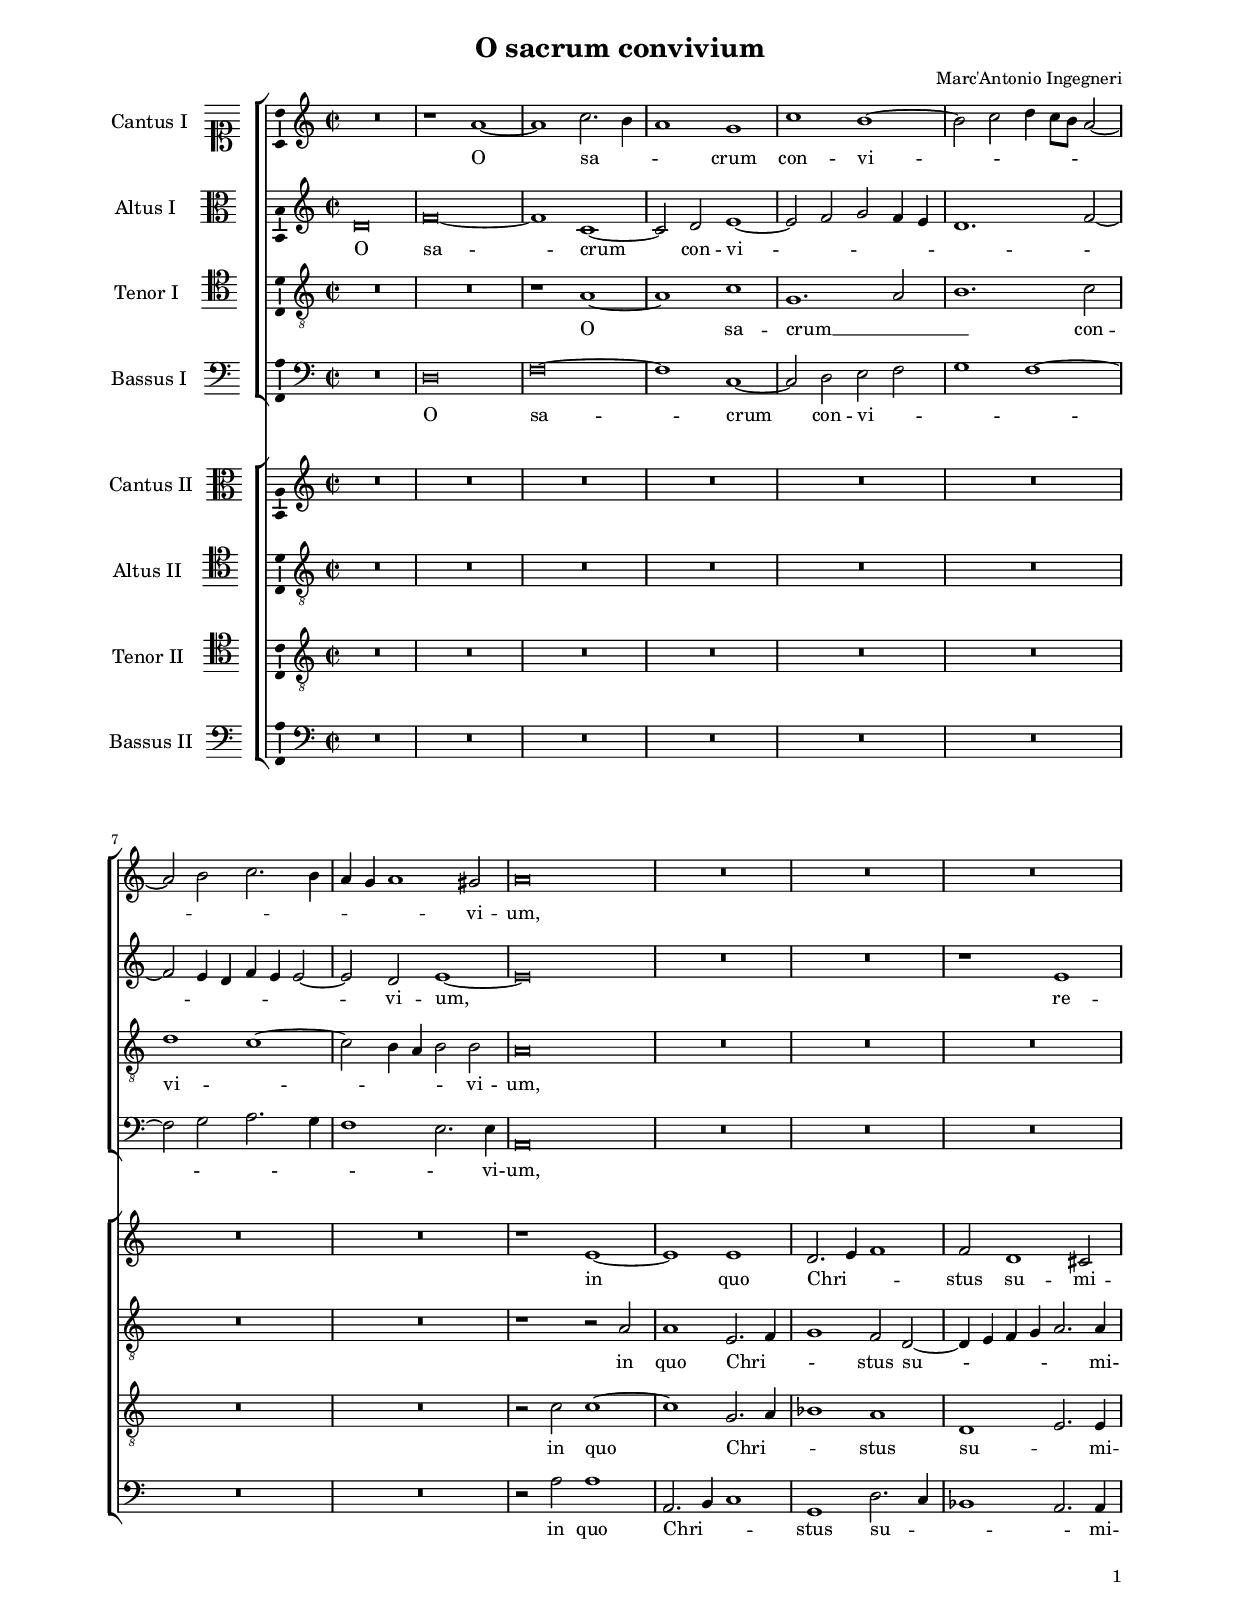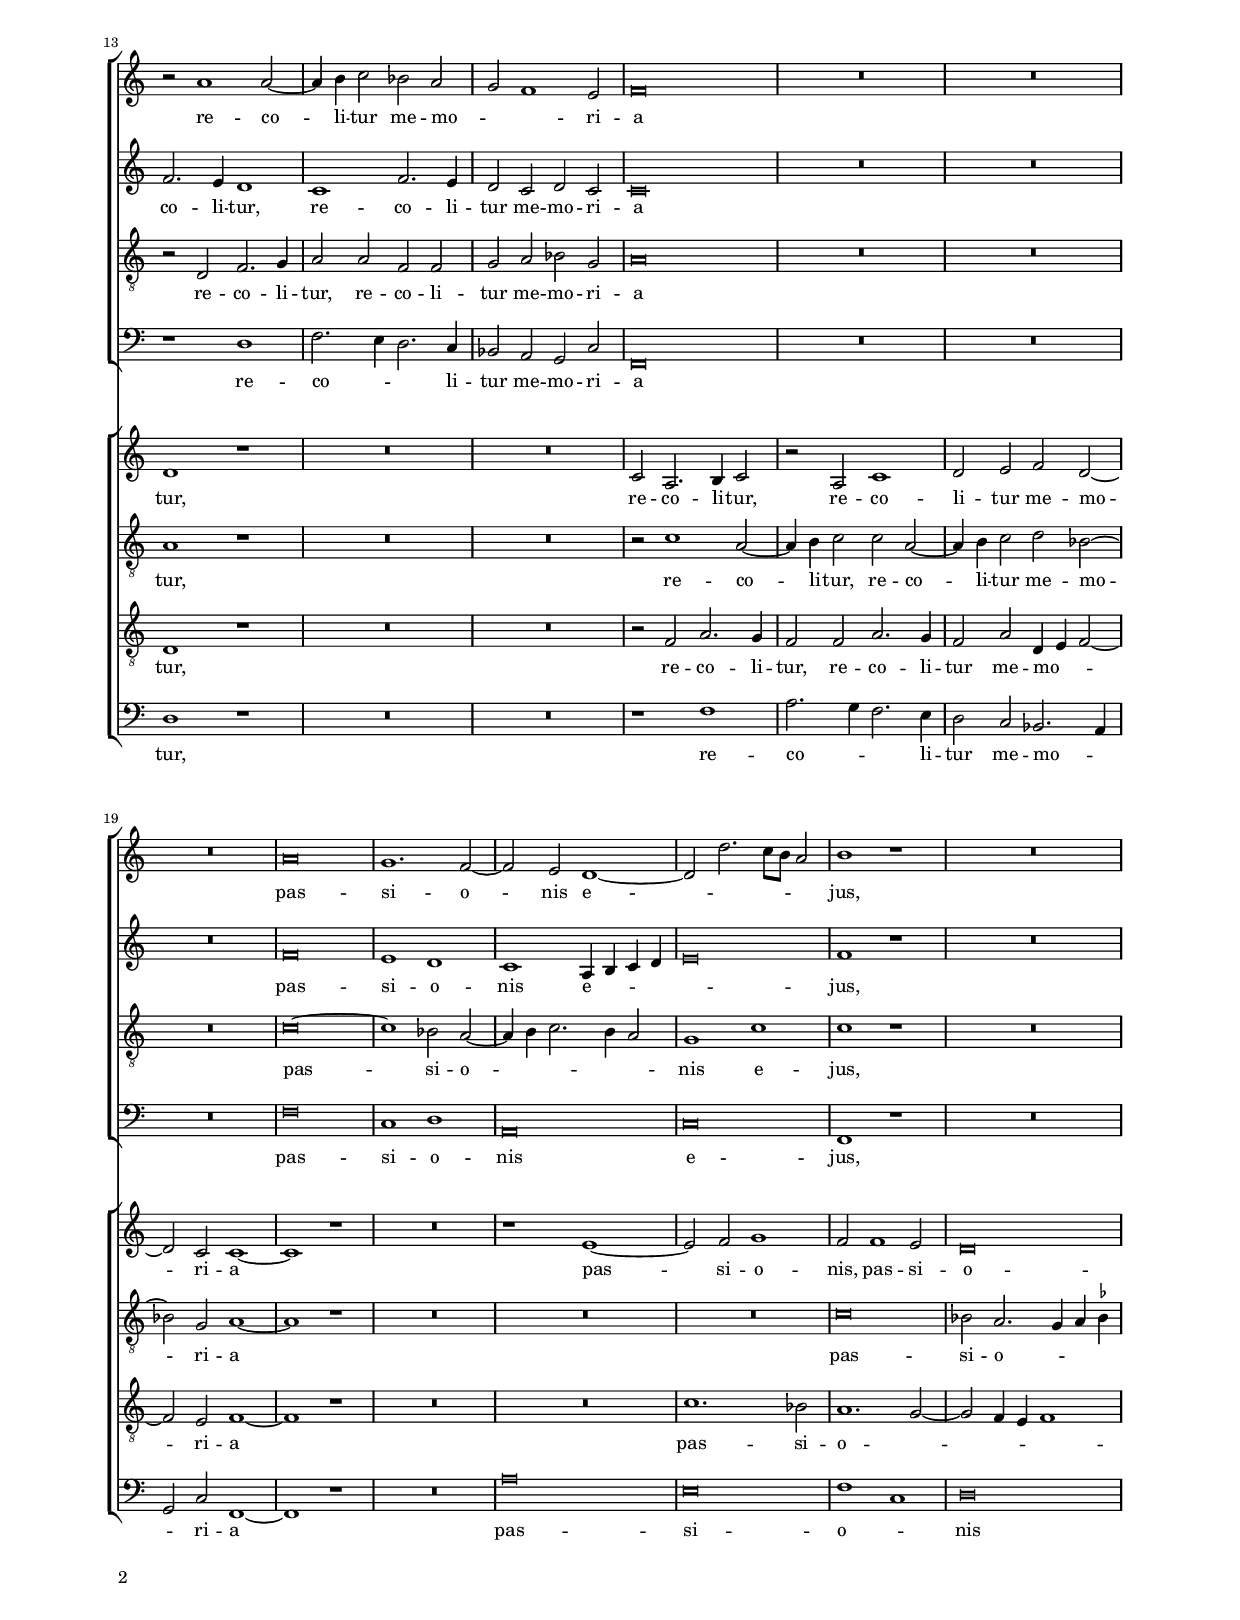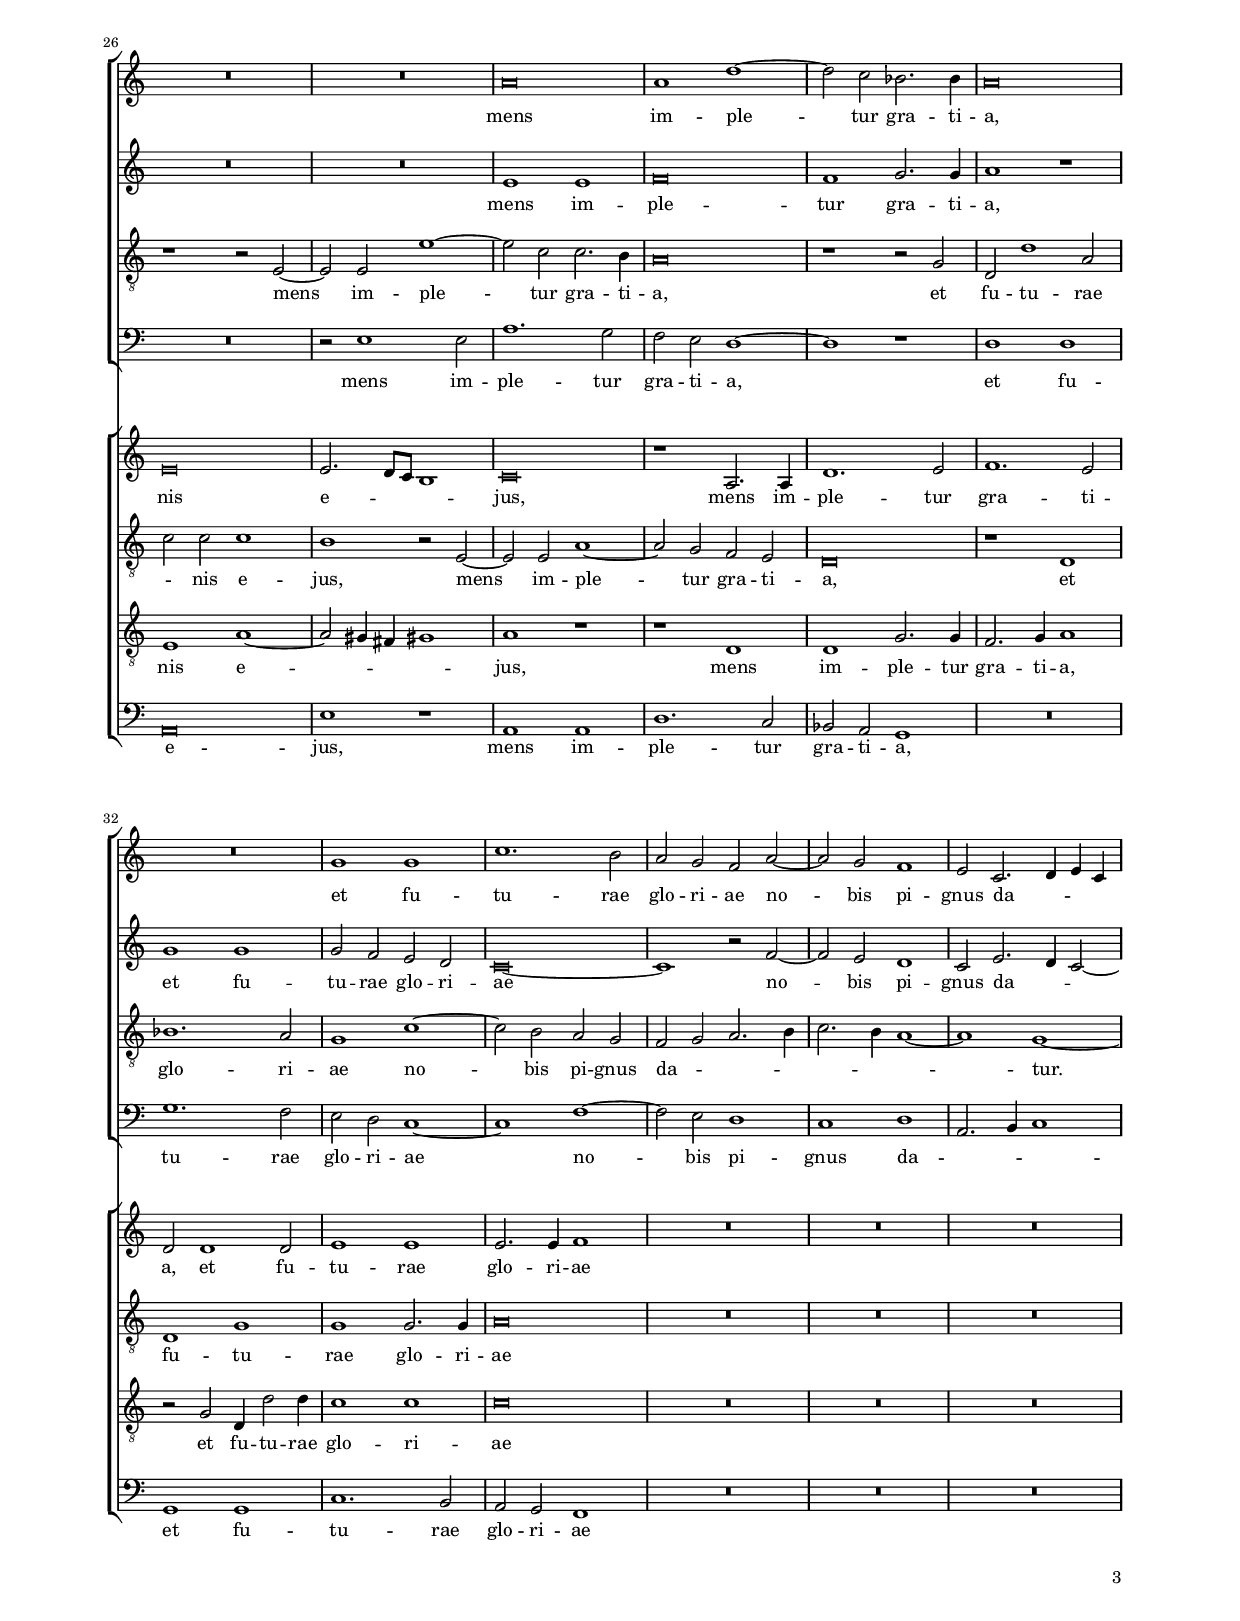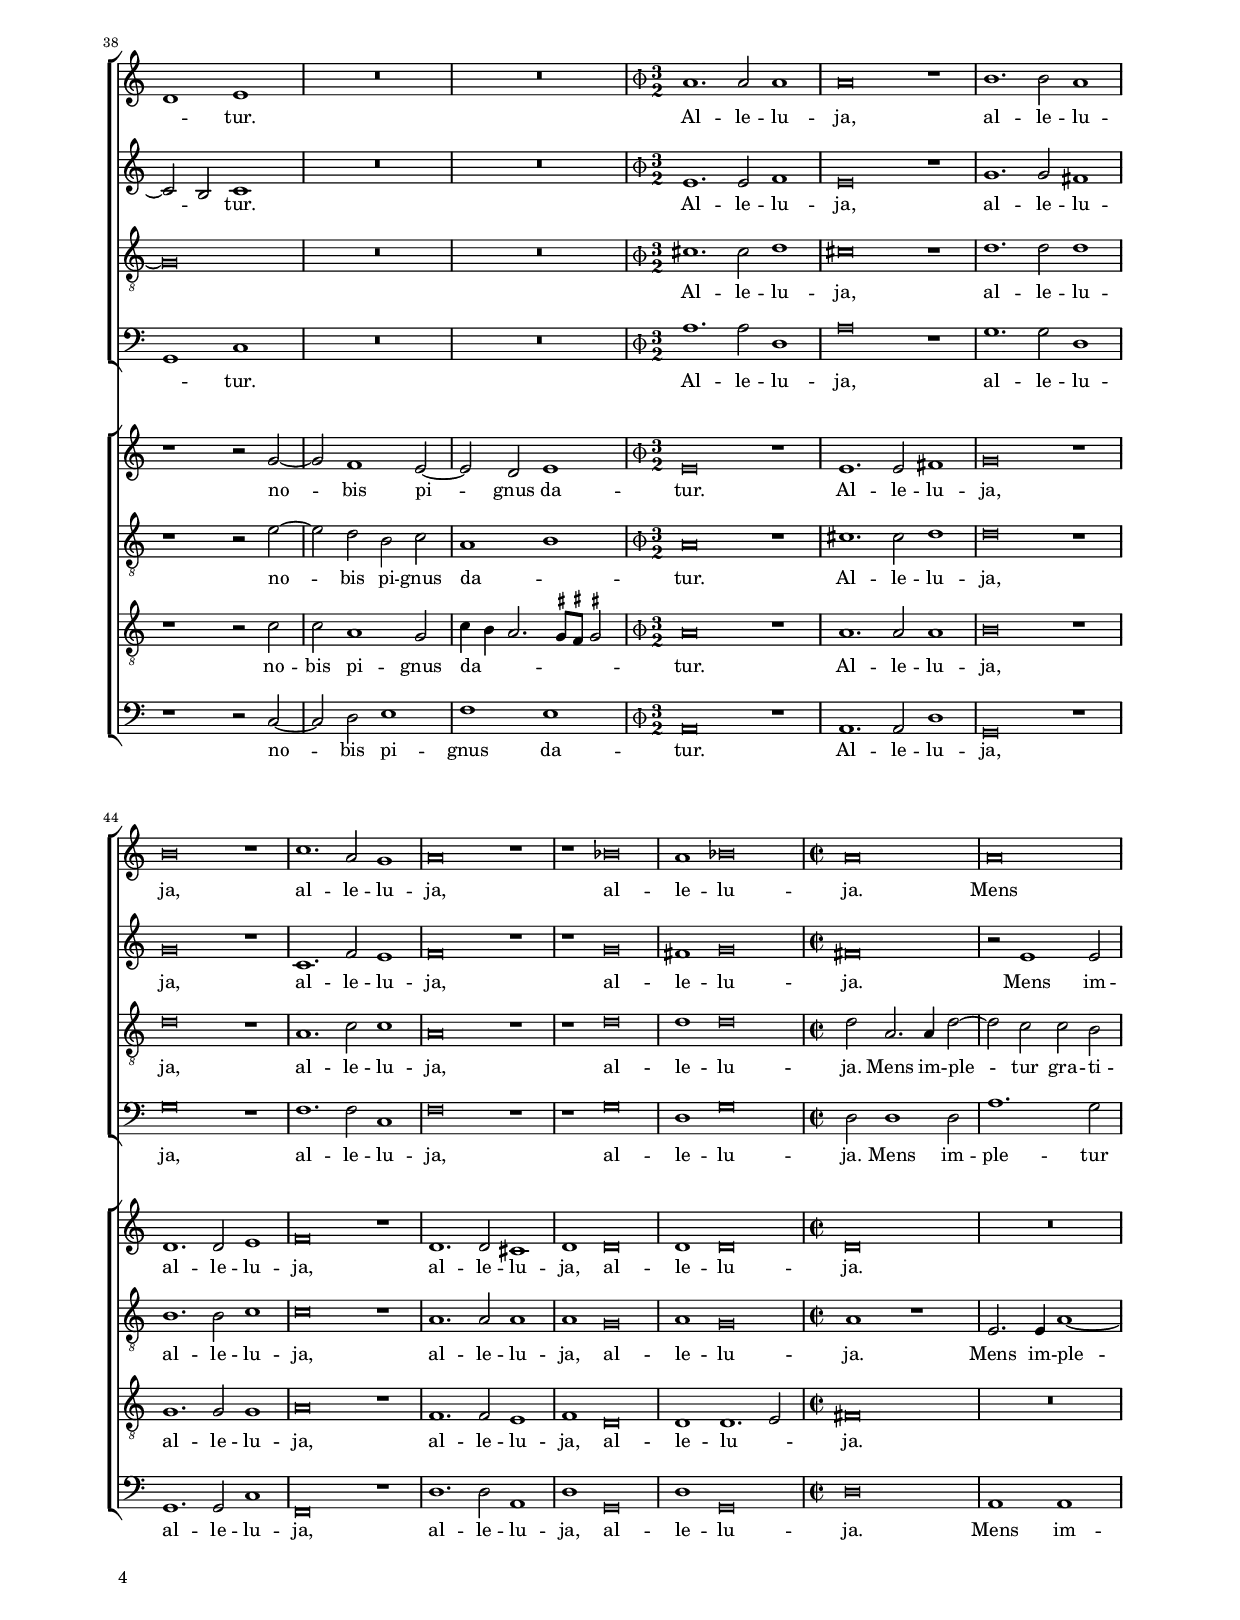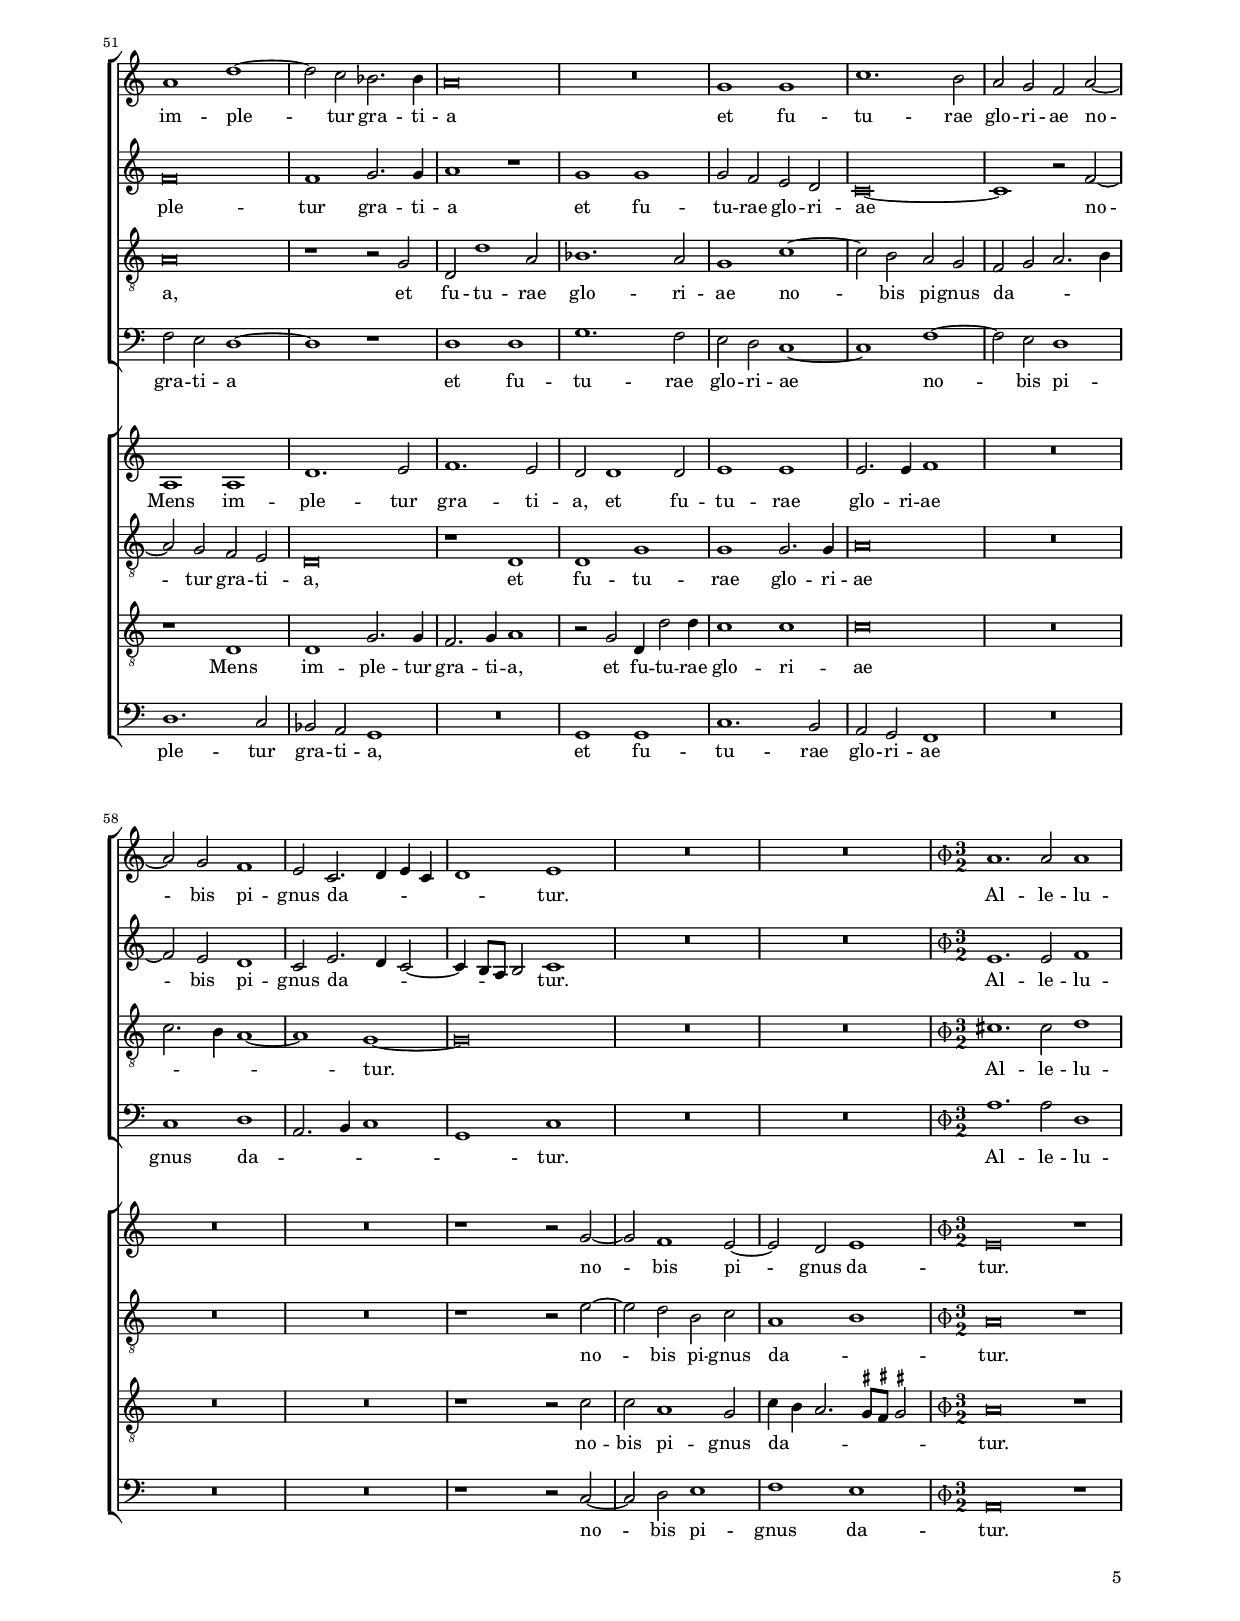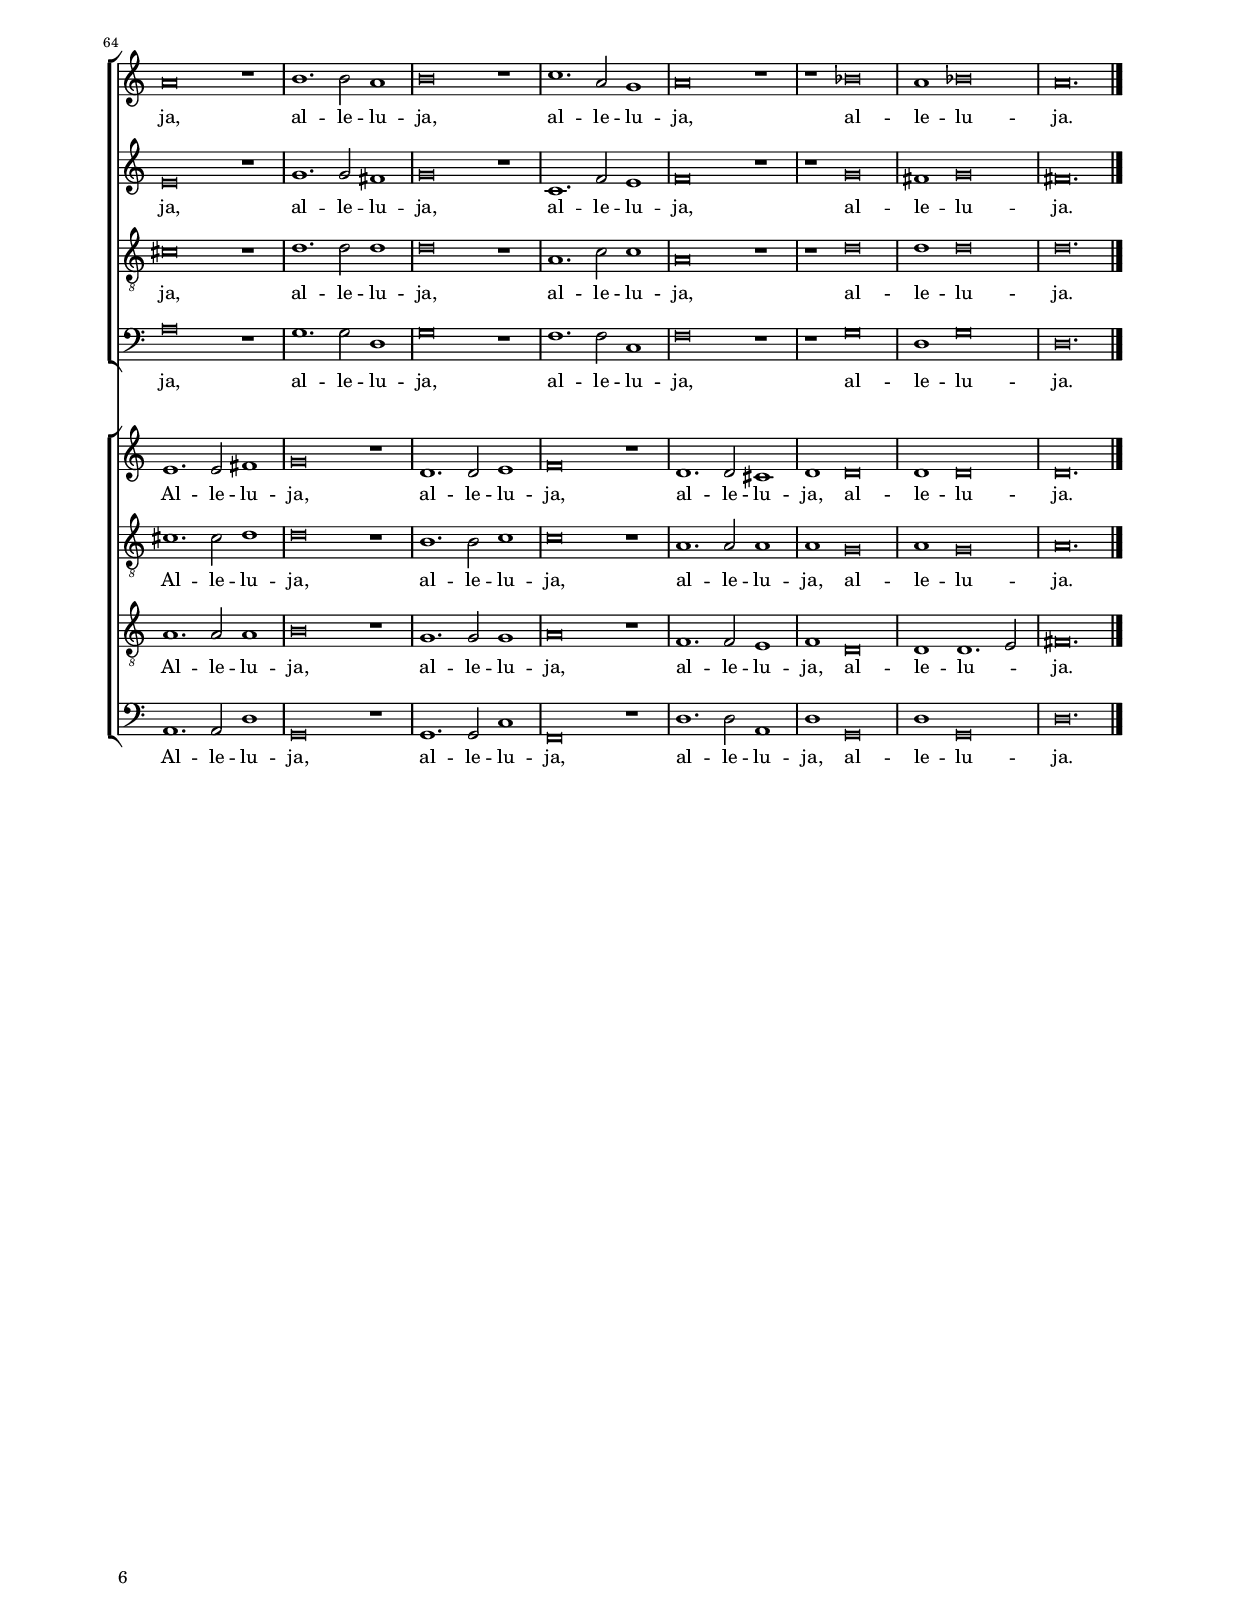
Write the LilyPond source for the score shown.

\header 
{
	title="O sacrum convivium"
	composer="Marc'Antonio Ingegneri"
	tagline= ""
}

\version "2.24.1"
\language deutsch
#(set-global-staff-size 15)
% #(set-default-paper-size "letter")
#(ly:set-option 'point-and-click #f)


#(define ((double-time-signature glyph a b) grob)
   (grob-interpret-markup grob
          (markup #:override '(baseline-skip . 2.5) #:number
                  (#:line ((markup (#:musicglyph glyph))
                           (#:fontsize -1 #:column (a b)))))))


\paper
	{
	top-margin = 2 \cm
	bottom-margin = 1.4 \cm
	left-margin = 2 \cm
	right-margin = 2 \cm
	print-page-number = ##f
	ragged-bottom = ##f
	ragged-last-bottom = ##t
%   systems-per-page = 2
%   page-count = 6
	system-system-spacing = #'((basic-distance . 18) (minimum-distance . 14) (padding . 7) (strechability . 250))
	oddFooterMarkup=\markup   \fill-line { "" \fromproperty #'page:page-number-string }
	evenFooterMarkup=\markup  \fill-line { \fromproperty #'page:page-number-string "" }
	last-bottom-spacing = #'((basic-distance . 12) (minimum-distance . 7) (padding . 4))
	}


global =  
	{
	\key c \major
	\time 2/2 \set Score.measureLength = #(ly:make-moment 2/1)
	\set Score.tempoHideNote = ##t
	\tempo 2 = 90
	\skip 1*2*40
	\once \override Score.TimeSignature.stencil = #(double-time-signature "timesig.mensural34" "3" "2") \time 3/1
	\tempo 1 = 135
	\skip 1*3*8
	\time 2/2 \set Score.measureLength = #(ly:make-moment 2/1)
	\tempo 2 = 90
	\skip 1*2*14
	\once \override Score.TimeSignature.stencil = #(double-time-signature "timesig.mensural34" "3" "2") \time 3/1
	\tempo 1 = 135
	\skip 1*3*9 \bar "|."
	}

	ficta = { \once \set suggestAccidentals = ##t }
	
	forget = #(define-music-function (music) (ly:music?) #{
	\accidentalStyle forget
	$music
	\accidentalStyle default
	#})

	
incipitcantusprimus = \markup { \score {
	{
	\set Staff.instrumentName = \markup { \fontsize #1 "Cantus I" }
	\key c \major
	\clef soprano
	s4 \bar ""
	}
	\layout  {
	raggedright = ##t
	indent = 1.8 \cm
	line-width = 2.4\cm
	\context { \Staff \remove Time_signature_engraver }
	\override Staff.Clef.Y-extent = #'(0 . 0)
	}} \hspace #1 }
      
incipitaltusprimus = \markup { \score {
	{
	\set Staff.instrumentName = \markup { \fontsize #1 "Altus I" }
	\key c \major
	\clef alto
	s4 \bar ""
	}
	\layout  {
	raggedright = ##t
	indent = 1.8 \cm
	line-width = 2.4\cm
	\context { \Staff \remove Time_signature_engraver }
	\override Staff.Clef.Y-extent = #'(0 . 0)
	}} \hspace #1 }
      
incipittenorprimus = \markup { \score {
	{
	\set Staff.instrumentName = \markup { \fontsize #1 "Tenor I" }
	\key c \major
	\clef tenor
	s4 \bar ""
	}
	\layout  {
	raggedright = ##t
	indent = 1.8 \cm
	line-width = 2.4\cm
	\context { \Staff \remove Time_signature_engraver }
	\override Staff.Clef.Y-extent = #'(0 . 0)
	}} \hspace #1 }


incipitbassusprimus = \markup { \score {
	{
	\set Staff.instrumentName = \markup { \fontsize #1 "Bassus I" }
	\key c \major
	\clef bass
	s4 \bar ""
	}
	\layout  {
	raggedright = ##t
	indent = 1.8 \cm
	line-width = 2.4\cm
	\context { \Staff \remove Time_signature_engraver }
	\override Staff.Clef.Y-extent = #'(0 . 0)
	}} \hspace #1 }

incipitcantussecundus = \markup { \score {
	{
	\set Staff.instrumentName = \markup { \fontsize #1 "Cantus II" }
	\key c \major
	\clef alto
	s4 \bar ""
	}
	\layout  {
	raggedright = ##t
	indent = 1.8 \cm
	line-width = 2.4\cm
	\context { \Staff \remove Time_signature_engraver }
	\override Staff.Clef.Y-extent = #'(0 . 0)
	}} \hspace #1 }


incipitaltussecundus = \markup { \score {
	{
	\set Staff.instrumentName = \markup { \fontsize #1 "Altus II" }
	\key c \major
	\clef tenor
	s4 \bar ""
	}
	\layout  {
	raggedright = ##t
	indent = 1.8 \cm
	line-width = 2.4\cm
	\context { \Staff \remove Time_signature_engraver }
	\override Staff.Clef.Y-extent = #'(0 . 0)
	}} \hspace #1 }


incipittenorsecundus = \markup { \score {
	{
	\set Staff.instrumentName = \markup { \fontsize #1 "Tenor II" }
	\key c \major
	\clef tenor
	s4 \bar ""
	}
	\layout  {
	raggedright = ##t
	indent = 1.8 \cm
	line-width = 2.4\cm
	\context { \Staff \remove Time_signature_engraver }
	\override Staff.Clef.Y-extent = #'(0 . 0)
	}} \hspace #1 }	


incipitbassussecundus = \markup { \score {
	{
	\set Staff.instrumentName = \markup { \fontsize #1 "Bassus II" }
	\key c \major
	\clef bass
	s4 \bar ""
	}
	\layout  {
	raggedright = ##t
	indent = 1.8 \cm
	line-width = 2.4\cm
	\context { \Staff \remove Time_signature_engraver }
	\override Staff.Clef.Y-extent = #'(0 . 0)
	}} \hspace #1 }

cantusprimus =  \relative c''
	{
	R\breve
	r1 a~
	a1 c2. h4
	a1 g
%5
	c1 h~ |
	h2 c d4 c8 h a2~
	a2 h c2. h4
	a4 g a1 gis2
	a\breve
%10
	R\breve |
	R\breve
	R\breve
	r2 a1 a2~
	a4 h c2 b a
%15
	g2 f1 e2 |
	f\breve
	R\breve
	R\breve
	R\breve
%20
	a\breve |
	g1. f2~
	f2 e d1~
	d2 d'2. c8 h a2
	h1 r
%25
	R\breve |
	R\breve
	R\breve
	a\breve
	a1 d~
%30
	d2 c b2. b4 |
	a\breve
	R\breve
	g1 g
	c1. h2
%35
	a2 g f a~ |
	a2 g f1
	e2 c2. d4 e c
	d1 e
	R\breve
%40
	R\breve |
% Triple time
	a1. a2 a1
	a\breve r1
	h1. h2 a1
	h\breve r1
%45
	c1. a2 g1 |
	a\breve r1
	r1 b\breve
	a1 b\breve
% End of triple time
	a\breve
%50
	a\breve |
	a1 d~
	d2 c b2. b4
	a\breve
	R\breve
%55
	g1 g |
	c1. h2
	a2 g f a~
	a2 g f1
	e2 c2. d4 e c
%60
	d1 e |
	R\breve
	R\breve
% Triple time
	a1. a2 a1
	a\breve r1
%65
	h1. h2 a1 |
	h\breve r1
	c1. a2 g1
	a\breve r1
	r1 b\breve
%70
	a1 b\breve |
	a\breve. |
	}

altusprimus =  \relative c' 
	{
	d\breve
	f\breve~
	f1 c~
	c2 d e1~
%5
	e2 f g f4 e |
	d1. f2~
	f2 e4 d f4 e e2~
	e2 d e1~
	e\breve
%10
	R\breve
	R\breve
	r1 e
	f2. e4 d1
	c1 f2. e4
%15
	d2 c d c |
	c\breve
	R\breve
	R\breve
	R\breve
%20
	f\breve |
	e1 d
	c1 a4 h c d
	e\breve
	f1r
%25
	R\breve |
	R\breve
	R\breve
	e1 e
	f\breve
%30
	f1 g2. g4 |
	a1 r
	g1 g
	g2 f e d
	c\breve~
%35
	c1 r2 f~ |
	f2 e d1
	c2 e2. d4 c2~
	c2 h c1
	R\breve
%40
	R\breve |
% Triple time
	e1. e2 f1
	e\breve r1
	g1. g2 fis1
	g\breve r1
%45
	c,1. f2 e1 |
	f\breve r1
	r1 g\breve
	fis1 g\breve
% End of triple time
	fis\breve
%50
	r2 e1 e2 |
	f\breve
	f1 g2. g4
	a1 r
	g1 g
%55
	g2 f e d |
	c\breve~
	c1 r2 f~
	f2 e d1
	c2 e2. d4 c2~
%60
	c4 h8 a h2 c1 |
	R\breve
	R\breve
% Triple time
	e1. e2 f1
	e\breve r1
%65
	g1. g2 fis1 |
	g\breve r1
	c,1. f2 e1
	f\breve r1
	r1 g\breve
%70
	fis1 g\breve |
	fis\breve. |
	}

tenorprimus =  \relative c' 
	{
	R\breve
	R\breve
	r1 a~
	a1 c
%5
	g1. a2 |
	h1. c2 |
	d1 c~
	c2 h4 a h2 h
	a\breve
%10
	R\breve |
	R\breve
	R\breve
	r2 d, f2. g4
	a2 a f f
%15
	g2 a b g |
	a\breve
	R\breve
	R\breve
	R\breve
%20
	c\breve~ |
	c1 b2 a~
	a4 h c2. h4 a2
	g1 c
	c1 r
%25
	R\breve |
	r1 r2 e,~
	e2 e e'1~
	e2 c c2. h4
	a\breve
%30
	r1 r2 g |
	d2 d'1 a2
	b1. a2
	g1 c~
	c2 h a g
%35
	f2 g a2. h4 |
	c2. h4 a1~
	a1 g~
	g\breve
	R\breve
%40
	R\breve |
% Triple time
	cis1. cis2 d1
	cis\breve r1
	d1. d2 d1
	d\breve r1
%45
	a1. c2 c1  |
	a\breve r1
	r1 d\breve
	d1 d\breve
% End of triple time
	d2 a2. a4 d2~
%50
	d2 c c h |
	a\breve
	r1 r2 g
	d2 d'1 a2
	b1. a2
%55
	g1 c~ |
	c2 h a g
	f2 g a2. h4
	c2. h4 a1~
	a1 g~
%60
	g\breve |
	R\breve
	R\breve
% Triple time
	cis1. cis2 d1
	cis\breve r1
%65
	d1. d2 d1 |
	d\breve r1
	a1. c2 c1
	a\breve r1
	r1 d\breve
%70
	d1 d\breve |
	d\breve. |
	}

bassusprimus  =  \relative c 
	{
	R\breve
	d\breve
	f\breve~
	f1 c~
%5
	c2 d e f |
	g1 f~
	f2 g a2. g4
	f1 e2. e4
	a,\breve
%10
	R\breve |
	R\breve
	R\breve
	r1 d
	f2. e4 d2. c4
%15
	b2 a g c |
	f,\breve
	R\breve
	R\breve
	R\breve
%20
	f'\breve |
	c1 d
	a\breve
	c\breve
	f,1 r
%25
	R\breve |
	R\breve
	r2 e'1 e2
	a1. g2
	f2 e d1~
%30
	d1 r |
	d1 d
	g1. f2
	e2 d c1~
	c1 f~
%35
	f2 e d1 |
	c1 d
	a2. h4 c1
	g1 c
	R\breve
%40
	R\breve |
% Triple time
	a'1. a2 d,1
	a'\breve r1
	g1. g2 d1
	g\breve r1
%45
	f1. f2 c1 |
	f\breve r1
	r1 g\breve
	d1 g\breve
% End of triple time
	d2 d1 d2
%50
	a'1. g2 |
	f2 e d1~
	d1 r
	d1 d
	g1. f2
%55
	e2 d c1~ |
	c1 f~
	f2 e d1
	c1 d
	a2. h4 c1
%60
	g1 c |
	R\breve
	R\breve
% Triple time
	a'1. a2 d,1
	a'\breve r1
	g1. g2 d1
%65
	g\breve r1 |
	f1. f2 c1
	f\breve r1
	r1 g\breve
	d1 g\breve
%70
	d\breve. |
	}

cantussecundus =  \relative c'
	{
	R\breve
	R\breve
	R\breve
	R\breve
%5
	R\breve |
	R\breve
	R\breve
	R\breve
	r1 e~
%10
	e1 e |
	d2. e4 f1
	f2 d1 cis2
	d1 r
	R\breve
%15
	R\breve |
	c2 a2. h4 c2
	r2 a c1
	d2 e f d~
	d2 c c1~
%20
	c1 r |
	R\breve
	r1 e~
	e2 f g1
	f2 f1 e2
%25
	d\breve |
	e\breve
	e2. d8 c h1
	c\breve
	r1 a2. a4
%30
	d1. e2 |
	f1. e2
	d2 d1 d2
	e1 e
	e2. e4 f1
%35
	R\breve |
	R\breve
	R\breve
	r1 r2 g~
	g2 f1 e2~
%40
	e2 d e1 |
% Triple time
	e\breve r1
	e1. e2 fis1
	g\breve r1
	d1. d2 e1
%45
	f\breve r1 |
	d1. d2 cis1
	d1 d\breve
	d1 d\breve
% End of triple time
	d\breve
%50
	R\breve |
	a1 a
	d1. e2
	f1. e2
	d2 d1 d2
%55
	e1 e |
	e2. e4 f1
	R\breve
	R\breve
	R\breve
%60
	r1 r2 g~ |
	g2 f1 e2~
	e2 d e1
% Triple time
	e\breve r1
	e1. e2 fis1
%65
	g\breve r1 |
	d1. d2 e1
	f\breve r1
	d1. d2 cis1
	d1 d\breve
%70
	d1 d\breve |
	d\breve. |
	}

altussecundus =  \relative c'
	{
	R\breve
	R\breve
	R\breve
	R\breve
%5
	R\breve |
	R\breve
	R\breve
	R\breve
	r1 r2 a
%10
	a1 e2. f4 |
	g1 f2 d~
	d4 e f g a2. a4
	a1 r
	R\breve
%15
	R\breve |
	r2 c1 a2~
	a4 h c2 c a~
	a4 h c2 d b~
	b2 g a1~
%20
	a1 r |
	R\breve
	R\breve
	R\breve
	c\breve
%25
	b2 a2. g4 a \ficta b! |
	c2 c c1
	h1 r2 e,~
	e2 e a1~
	a2 g f e
%30
	d\breve |
	r1 d
	d1 g
	g1 g2. g4
	a\breve
%35
	R\breve |
	R\breve
	R\breve
	r1 r2 e'~
	e2 d h c
%40
	a1 h |
% Triple time
	a\breve r1
	cis1. cis2 d1
	d\breve r1
	h1. h2 c1
%45
	c\breve r1 |
	a1. a2 a1
	a1 g\breve
	a1 g\breve
% End of triple time
	a1 r
%50
	e2. e4 a1~ |
	a2 g f e
	d\breve
	r1 d
	d1 g
%55
	g1 g2. g4 |
	a\breve
	R\breve
	R\breve
	R\breve
%60
	r1 r2 e'~ |
	e2 d h c
	a1 h
% Triple time
	a\breve r1
	cis1. cis2 d1
%65
	d\breve r1 |
	h1. h2 c1
	c\breve r1
	a1. a2 a1
	a1 g\breve
%70
	a1 g\breve |
	a\breve. |
    }

tenorsecundus =  \relative c'
	{
	R\breve
	R\breve
	R\breve
	R\breve
%5
	R\breve |
	R\breve
	R\breve
	R\breve
	r2 c c1~
%10
	c1 g2. a4 |
	b1 a
	d,1 e2. e4
	d1 r
	R\breve
%15
	R\breve |
	r2 f a2. g4
	f2 f a2. g4
	f2 a d,4 e f2~
	f2 e f1~
%20
	f1 r |
	R\breve
	R\breve
	c'1. b2
	a1. g2~
%25
	g2 f4 e f1 |
	e1 a~
	a2 gis4 fis gis!1
	a1 r
	r1 d,
%30
	d1 g2. g4 |
	f2. g4 a1
	r2 g d4 d'2 d4
	c1 c
	c\breve
%35
	R\breve |
	R\breve
	R\breve
	r1 r2 c
	c2 a1 g2
%40
	c4 h a2. \ficta gis8 \ficta fis \ficta gis!2 |
% Triple time
	a\breve r1
	a1. a2 a1
	h\breve r1
	g1. g2 g1
%45
	a\breve r1 |
	f1. f2 e1
	f1 d\breve
	d1 d1. e2
% End of triple time
	fis\breve
%50
	R\breve |
	r1 d
	d1 g2. g4
	f2. g4 a1
	r2 g d4 d'2 d4
%55
	c1 c |
	c\breve
	R\breve
	R\breve
	R\breve
%60
	r1 r2 c |
	c2 a1 g2
	c4 h a2. \ficta gis8 \ficta fis \ficta gis!2
% Triple time
	a\breve r1
	a1. a2 a1
%65
	h\breve r1 |
	g1. g2 g1
	a\breve r1
	f1. f2 e1
	f1 d\breve
%70
	d1 d1. e2 |
	fis\breve. |
	}

bassussecundus =  \relative c
	{
	R\breve
	R\breve
	R\breve
	R\breve
%5
	R\breve |
	R\breve
	R\breve
	R\breve
	r2 a' a1
%10
	a,2. h4 c1 |
	g1 d'2. c4
	b1 a2. a4
	d1 r
	R\breve
%15
	R\breve |
	r1 f
	a2. g4 f2. e4
	d2 c b2. a4
	g2 c f,1~
%20
	f1 r |
	R\breve
	a'\breve
	e\breve
	f1 c
%25
	d\breve |
	a\breve
	e'1 r
	a,1 a
	d1. c2
%30
	b2 a g1 |
	R\breve
	g1 g
	c1. h2
	a2 g f1
%35
	R\breve |
	R\breve
	R\breve
	r1 r2 c'~
	c2 d e1
%40
	f1 e |
% Triple time
	a,\breve r1
	a1. a2 d1
	g,\breve r1
	g1. g2 c1
%45
	f,\breve r1 |
	d'1. d2 a1
	d1 g,\breve
	d'1 g,\breve
% End of triple time
	d'\breve
%50
	a1 a |
	d1. c2
	b2 a g1
	R\breve
	g1 g
%55
	c1. h2 |
	a2 g f1
	R\breve
	R\breve
	R\breve
%60
	r1 r2 c'~ |
	c2 d e1
	f1 e
% Triple time
	a,\breve r1
	a1. a2 d1
%65
	g,\breve r1 |
	g1. g2 c1
	f,\breve r1
	d'1. d2 a1
	d1 g,\breve
%70
	d'1 g,\breve |
	d'\breve. |
	}


lyricscantusprimus = \lyricmode {
	O sa -- _ _ crum con -- vi -- _ _ _ _ _ _ _ _ _ _ _ vi -- um,
	re -- co -- li -- tur me -- mo -- _ _ ri -- a pas -- si -- o -- nis e -- _ _ _ _ jus,
	mens im -- ple -- tur gra -- ti -- a,
	et fu -- tu -- rae glo -- ri -- ae no -- bis pi -- gnus da -- _ _ _ _ tur.
	Al -- le -- lu -- ja,
	al -- le -- lu -- ja,
	al -- le -- lu -- ja,
	al -- le -- lu -- ja.
	Mens im -- ple -- tur gra -- ti -- a
	et fu -- tu -- rae glo -- ri -- ae no -- bis pi -- gnus da -- _ _ _ _ tur.
	Al -- le -- lu -- ja,
	al -- le -- lu -- ja,
	al -- le -- lu -- ja,
	al -- le -- lu -- ja.
	}


lyricsaltusprimus = \lyricmode {
	O sa -- crum con -- vi -- _ _ _ _ _ _ _ _ _ _ _ vi -- um,
	re -- co -- li -- tur,
	re -- co -- li -- tur me -- mo -- ri -- a pas -- si -- o -- nis e -- _ _ _ _ jus,
	mens im -- ple -- tur gra -- ti -- a,
	et fu -- tu -- rae glo -- ri -- ae no -- bis pi -- gnus da -- _ _ _ tur.
	Al -- le -- lu -- ja,
	al -- le -- lu -- ja,
	al -- le -- lu -- ja,
	al -- le -- lu -- ja.
	Mens im -- ple -- tur gra -- ti -- a
	et fu -- tu -- rae glo -- ri -- ae no -- bis pi -- gnus da -- _ _ _ _ _ tur.
	Al -- le -- lu -- ja,
	al -- le -- lu -- ja,
	al -- le -- lu -- ja,
	al -- le -- lu -- ja.    
	}


lyricstenorprimus = \lyricmode {
	O sa -- crum __ _ _ con -- vi -- _ _ _ _ vi -- um,
	re -- co -- li -- tur,
	re -- co -- li -- tur me -- mo -- ri -- a pas -- si -- o -- _ _ _ _ nis e -- jus,
	mens im -- ple -- tur gra -- ti -- a,
	et fu -- tu -- rae glo -- ri -- ae no -- bis pi -- gnus da -- _ _ _ _ _ _ tur.
	Al -- le -- lu -- ja,
	al -- le -- lu -- ja,
	al -- le -- lu -- ja,
	al -- le -- lu -- ja.
	Mens im -- ple -- tur gra -- ti -- a,
	et fu -- tu -- rae glo -- ri -- ae no -- bis pi -- gnus da -- _ _ _ _ _ _ tur.
	Al -- le -- lu -- ja,
	al -- le -- lu -- ja,
	al -- le -- lu -- ja,
	al -- le -- lu -- ja.   
	}


lyricsbassusprimus = \lyricmode {
	O sa -- crum con -- vi -- _ _ _ _ _ _ _ _ vi -- um,
	re -- co -- _ _ li -- tur me -- mo -- ri -- a pas -- si -- o -- nis e -- jus,
	mens im -- ple -- tur gra -- ti -- a,
	et fu -- tu -- rae glo -- ri -- ae no -- bis pi -- gnus da -- _ _ _ _ tur.
	Al -- le -- lu -- ja,
	al -- le -- lu -- ja,
	al -- le -- lu -- ja,
	al -- le -- lu -- ja.
	Mens im -- ple -- tur gra -- ti -- a
	et fu -- tu -- rae glo -- ri -- ae no -- bis pi -- gnus da -- _ _ _ _ tur.
	Al -- le -- lu -- ja,
	al -- le -- lu -- ja,
	al -- le -- lu -- ja,
	al -- le -- lu -- ja.    
	}


lyricscantussecundus = \lyricmode {
	in quo Chri -- _ _ stus su -- mi -- tur,
	re -- co -- li -- tur,
	re -- co -- li -- tur me -- mo -- ri -- a pas -- si -- o -- nis,
	pas -- si -- o -- nis e -- _ _ _ jus,
	mens im -- ple -- tur gra -- ti -- a,
	et fu -- tu -- rae glo -- ri -- ae
	no -- bis pi -- gnus da -- tur.
	Al -- le -- lu -- ja,
	al -- le -- lu -- ja,
	al -- le -- lu -- ja,
	al -- le -- lu -- ja.
	Mens  im -- ple -- tur gra -- ti -- a,
	et fu -- tu -- rae glo -- ri -- ae
	no -- bis pi -- gnus da -- tur.
	Al -- le -- lu -- ja,
	al -- le -- lu -- ja,
	al -- le -- lu -- ja,
	al -- le -- lu -- ja.
	}


lyricsaltussecundus = \lyricmode {
	in quo Chri -- _ _ stus su -- _ _ _ _ mi -- tur,
	re -- co -- li -- tur,
	re -- co -- li -- tur me -- mo -- ri -- a pas -- si -- o -- _ _ _ _ nis e -- jus,
	mens im -- ple -- tur gra -- ti -- a,
	et fu -- tu -- rae glo -- ri -- ae
	no -- bis pi -- gnus da -- _ tur.
	Al -- le -- lu -- ja,
	al -- le -- lu -- ja,
	al -- le -- lu -- ja,
	al -- le -- lu -- ja.
	Mens  im -- ple -- tur gra -- ti -- a,
	et fu -- tu -- rae glo -- ri -- ae
	no -- bis pi -- gnus da -- _ tur.
	Al -- le -- lu -- ja,
	al -- le -- lu -- ja,
	al -- le -- lu -- ja,
	al -- le -- lu -- ja.
	}
	

lyricstenorsecundus = \lyricmode {
	in quo Chri -- _ _ stus su -- _ mi -- tur,
	re -- co -- li -- tur,
	re -- co -- li -- tur me -- mo -- _ _ ri -- a pas -- si -- o -- _ _ _ _ nis e -- _ _ _ jus,
	mens im -- ple -- tur gra -- ti -- a,
	et fu -- tu -- rae glo -- ri -- ae
	no -- bis pi -- gnus da -- _ _ _ _ _ tur.
	Al -- le -- lu -- ja,
	al -- le -- lu -- ja,
	al -- le -- lu -- ja,
	al -- le -- lu -- _ ja.
	Mens  im -- ple -- tur gra -- ti -- a,
	et fu -- tu -- rae glo -- ri -- ae
	no -- bis pi -- gnus da -- _ _ _ _ _ tur.
	Al -- le -- lu -- ja,
	al -- le -- lu -- ja,
	al -- le -- lu -- ja,
	al -- le -- lu -- _ ja.
	}


lyricsbassussecundus = \lyricmode {
	in quo Chri -- _ _ stus su -- _ _ _ mi -- tur,
	re -- co -- _ _ li -- tur me -- mo -- _ _ ri -- a pas -- si -- o -- _ nis e -- jus,
	mens im -- ple -- tur gra -- ti -- a,
	et fu -- tu -- rae glo -- ri -- ae
	no -- bis pi -- gnus da -- tur.
	Al -- le -- lu -- ja,
	al -- le -- lu -- ja,
	al -- le -- lu -- ja,
	al -- le -- lu -- ja.
	Mens  im -- ple -- tur gra -- ti -- a,
	et fu -- tu -- rae glo -- ri -- ae
	no -- bis pi -- gnus da -- tur.
	Al -- le -- lu -- ja,
	al -- le -- lu -- ja,
	al -- le -- lu -- ja,
	al -- le -- lu -- ja.
	}


\score
{	
    \transpose c c {
	
<<
	\new ChoirStaff \with { \override StaffGrouper.staffgroup-staff-spacing.basic-distance = #15 
				\override StaffGrouper.staff-staff-spacing.basic-distance = #12 }
	<<
	
	\new Staff << \global
	\new Voice="v1" {
		\set Staff.instrumentName=\incipitcantusprimus
		\set Staff.midiInstrument = "reed organ"
		\clef violin
		\cantusprimus }
	\new Lyrics \lyricsto "v1" {\lyricscantusprimus }
	>>
	
	\new Staff << \global
	\new Voice="v2" {
		\set Staff.instrumentName=\incipitaltusprimus
		\set Staff.midiInstrument = "reed organ"
		\clef violin % "G_8"
		\altusprimus }
	\new Lyrics \lyricsto "v2" {\lyricsaltusprimus }
	>>
	
	\new Staff << \global
	\new Voice="v3" {
		\set Staff.instrumentName=\incipittenorprimus
		\set Staff.midiInstrument = "reed organ"
		\clef "G_8"
		\tenorprimus }
	\new Lyrics \lyricsto "v3" {\lyricstenorprimus }
	>>
	
	\new Staff << \global
	\new Voice="v4" {
		\set Staff.instrumentName=\incipitbassusprimus
		\set Staff.midiInstrument = "reed organ"
		\clef bass 
		\bassusprimus }
	\new Lyrics \lyricsto "v4" {\lyricsbassusprimus}
	>>
	>>
	
	\new ChoirStaff \with { \override StaffGrouper.staff-staff-spacing.basic-distance = #12 }
	<<
	
	\new Staff << \global
	\new Voice="v5" {
		\set Staff.instrumentName=\incipitcantussecundus
		\set Staff.midiInstrument = "church organ"
		\clef violin % "G_8"
		\cantussecundus }
	\new Lyrics \lyricsto "v5" {\lyricscantussecundus }
	>>
	
	\new Staff << \global
	\new Voice="v6" {
		\set Staff.instrumentName=\incipitaltussecundus
		\set Staff.midiInstrument = "church organ"
		\clef "G_8"
		\altussecundus }
	\new Lyrics \lyricsto "v6" {\lyricsaltussecundus }
	>>
	
	\new Staff << \global
	\new Voice="v7" {
		\set Staff.instrumentName=\incipittenorsecundus
		\set Staff.midiInstrument = "church organ"
		\clef "G_8"
		\tenorsecundus }
	\new Lyrics \lyricsto "v7" {\lyricstenorsecundus }
	>>
	
	\new Staff << \global
	\new Voice="v8" {
		\set Staff.instrumentName=\incipitbassussecundus
		\set Staff.midiInstrument = "church organ"
		\clef bass 
		\bassussecundus }
	\new Lyrics \lyricsto "v8" {\lyricsbassussecundus}
	>>
	>>
>>
	} % transpose

\layout
	{
	indent = 2.5 \cm
%	\context { \Lyrics \override VerticalAxisGroup.nonstaff-relatedstaff-spacing.padding = #2 }
%	\context { \Lyrics \override LyricText.font-size = #1 }
	\context { \Score \override BarNumber.padding = #2 }
	\context { \Voice \override NoteHead.style = #'baroque }
	\context { \Staff \consists Ambitus_engraver }
	\context { \Staff \override TimeSignature.break-visibility = #end-of-line-invisible }
	}

\midi
	{
	}
      
}

% EOF
